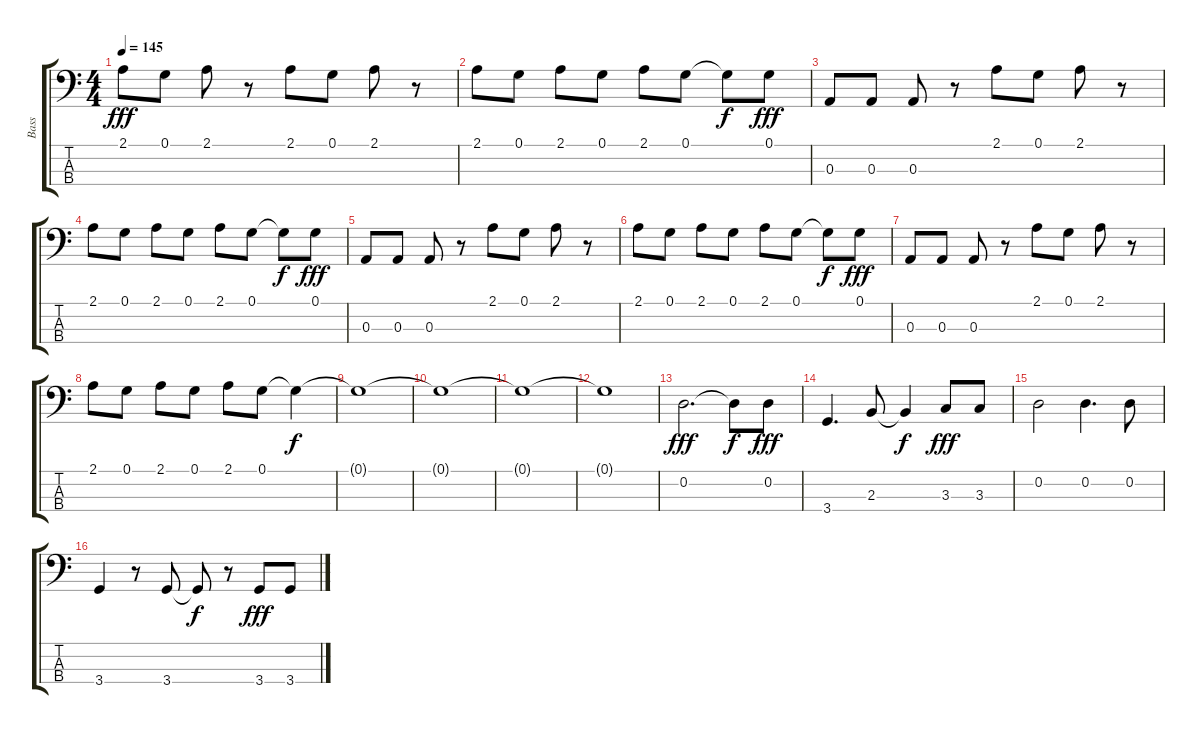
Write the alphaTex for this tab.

\track ("Bass" "Bass") {instrument electricbasspick}
\staff {score tabs}
\tuning (G2 D2 A1 E1) {hide}
\ts (4 4)
\tempo 145
\clef f4
\ks c
2.1.8{dy fff} 0.1.8 2.1.8 r.8 2.1.8 0.1.8 2.1.8 r.8 |
2.1.8 0.1.8 2.1.8 0.1.8 2.1.8 0.1.8 0.1{t}.8{dy f} 0.1.8{dy fff} |
0.3.8 0.3.8 0.3.8 r.8 2.1.8 0.1.8 2.1.8 r.8 |
2.1.8 0.1.8 2.1.8 0.1.8 2.1.8 0.1.8 0.1{t}.8{dy f} 0.1.8{dy fff} |
0.3.8 0.3.8 0.3.8 r.8 2.1.8 0.1.8 2.1.8 r.8 |
2.1.8 0.1.8 2.1.8 0.1.8 2.1.8 0.1.8 0.1{t}.8{dy f} 0.1.8{dy fff} |
0.3.8 0.3.8 0.3.8 r.8 2.1.8 0.1.8 2.1.8 r.8 |
2.1.8 0.1.8 2.1.8 0.1.8 2.1.8 0.1.8 0.1{t}.4{dy f} |
0.1{t}.1 |
0.1{t}.1 |
0.1{t}.1 |
0.1{t}.1 |
0.2.2{d dy fff} 0.2{t}.8{dy f} 0.2.8{dy fff} |
3.4.4{d} 2.3.8 2.3{t}.4{dy f} 3.3.8{dy fff} 3.3.8 |
0.2.2 0.2.4{d} 0.2.8 |
3.4.4 r.8 3.4.8 3.4{t}.8{dy f} r.8 3.4.8{dy fff} 3.4.8
